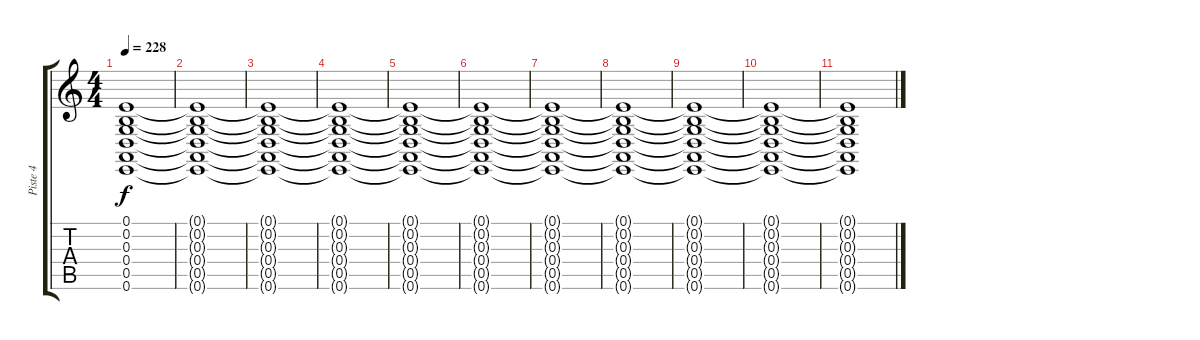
\track ("Piste 4" "Piste 4") {instrument fx6goblins}
\staff {score tabs}
\tuning (E4 B3 G3 D3 A2 E2) {hide}
\ts (4 4)
\tempo 228
\clef g2
\ks c
(0.1{t} 0.2{t} 0.3{t} 0.4{t} 0.5{t} 0.6{t}).1{dy f} |
(0.1{t} 0.2{t} 0.3{t} 0.4{t} 0.5{t} 0.6{t}).1 |
(0.1{t} 0.2{t} 0.3{t} 0.4{t} 0.5{t} 0.6{t}).1 |
(0.1{t} 0.2{t} 0.3{t} 0.4{t} 0.5{t} 0.6{t}).1 |
(0.1{t} 0.2{t} 0.3{t} 0.4{t} 0.5{t} 0.6{t}).1 |
(0.1{t} 0.2{t} 0.3{t} 0.4{t} 0.5{t} 0.6{t}).1 |
(0.1{t} 0.2{t} 0.3{t} 0.4{t} 0.5{t} 0.6{t}).1 |
(0.1{t} 0.2{t} 0.3{t} 0.4{t} 0.5{t} 0.6{t}).1 |
(0.1{t} 0.2{t} 0.3{t} 0.4{t} 0.5{t} 0.6{t}).1 |
(0.1{t} 0.2{t} 0.3{t} 0.4{t} 0.5{t} 0.6{t}).1 |
(0.1{t} 0.2{t} 0.3{t} 0.4{t} 0.5{t} 0.6{t}).1
